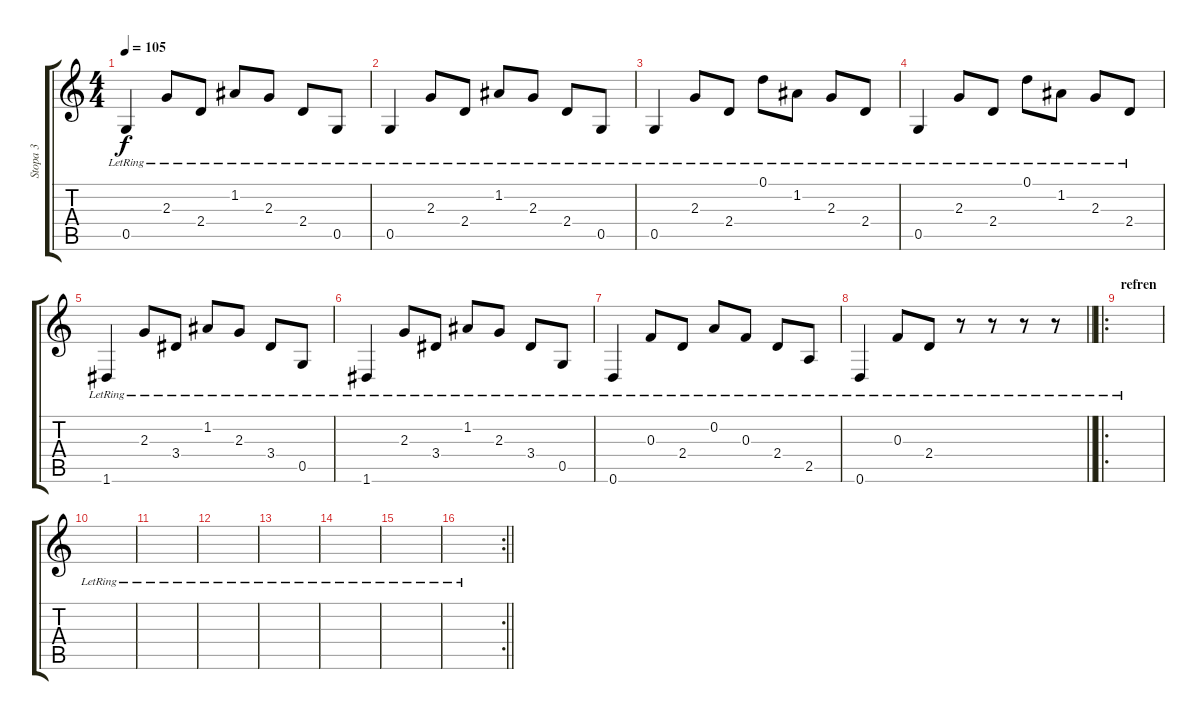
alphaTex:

\track ("Stopa 3" "Stopa 3") {instrument electricguitarjazz}
\staff {score tabs}
\tuning (D4 A3 F3 C3 G2 D2) {hide}
\ts (4 4)
\tempo 105
\clef g2
\ks c
0.5{lr}.4{dy f} 2.3{lr}.8 2.4{lr}.8 1.2{lr}.8 2.3{lr}.8 2.4{lr}.8 0.5{lr}.8 |
0.5{lr}.4 2.3{lr}.8 2.4{lr}.8 1.2{lr}.8 2.3{lr}.8 2.4{lr}.8 0.5{lr}.8 |
0.5{lr}.4 2.3{lr}.8 2.4{lr}.8 0.1{lr}.8 1.2{lr}.8 2.3{lr}.8 2.4{lr}.8 |
0.5{lr}.4 2.3{lr}.8 2.4{lr}.8 0.1{lr}.8 1.2{lr}.8 2.3{lr}.8 2.4{lr}.8 |
1.6{lr}.4 2.3{lr}.8 3.4{lr}.8 1.2{lr}.8 2.3{lr}.8 3.4{lr}.8 0.5{lr}.8 |
1.6{lr}.4 2.3{lr}.8 3.4{lr}.8 1.2{lr}.8 2.3{lr}.8 3.4{lr}.8 0.5{lr}.8 |
0.6{lr}.4 0.3{lr}.8 2.4{lr}.8 0.2{lr}.8 0.3{lr}.8 2.4{lr}.8 2.5{lr}.8 |
\barLineRight lightlight
0.6{lr}.4 0.3{lr}.8 2.4{lr}.8 r.8 r.8 r.8 r.8 |
\ro
\section ("" "refren")
|
|
|
|
|
|
|
\rc 2
\barLineRight lightlight
